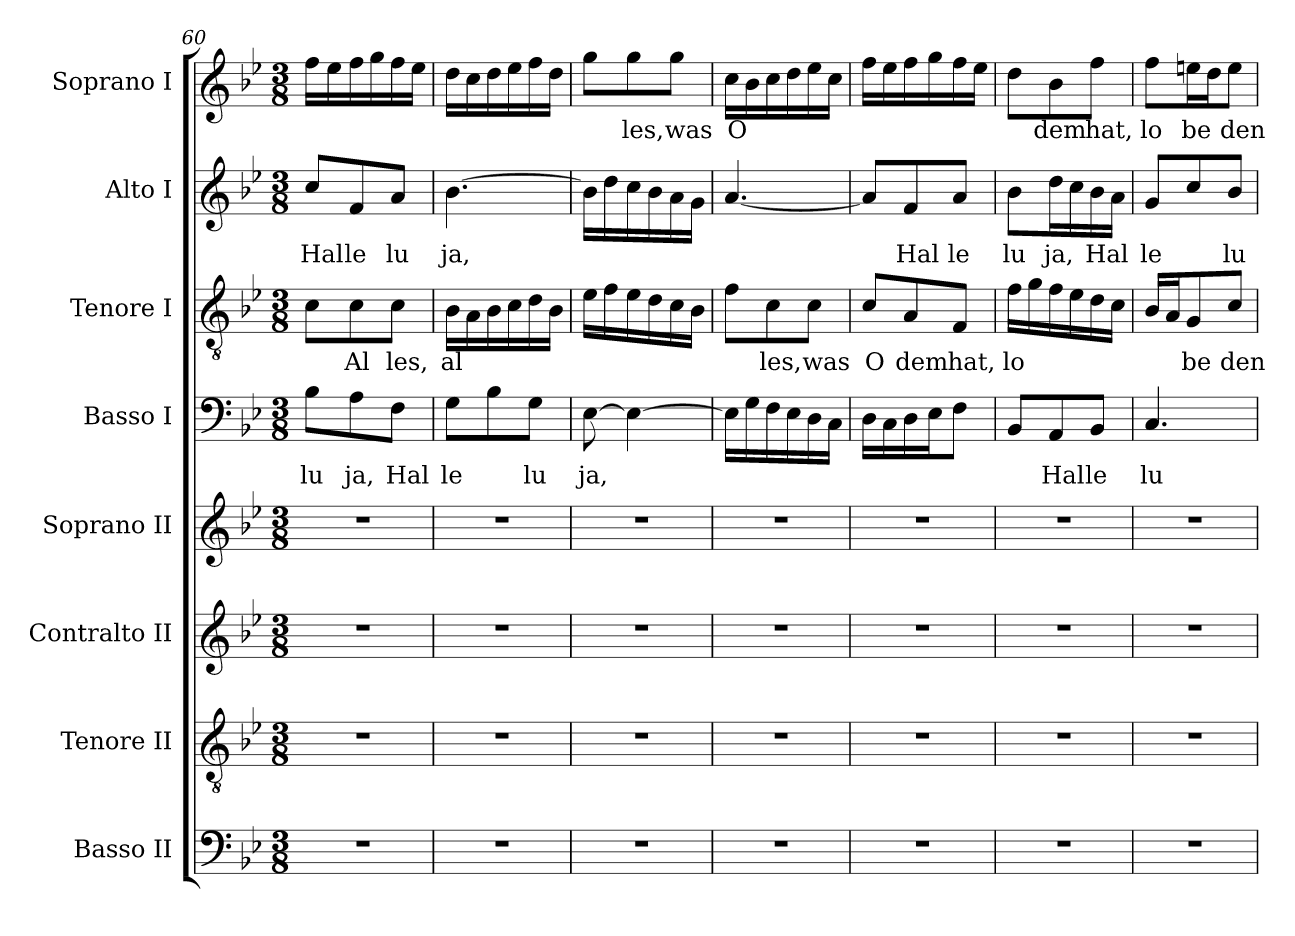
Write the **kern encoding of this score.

**kern	**kern	**kern	**kern	**kern	**text	**kern	**text	**kern	**text	**kern	**text
*part8	*part7	*part6	*part5	*part4	*part4	*part3	*part3	*part2	*part2	*part1	*part1
*staff8	*staff7	*staff6	*staff5	*staff4	*staff4	*staff3	*staff3	*staff2	*staff2	*staff1	*staff1
*I"Basso II	*I"Tenore II	*I"Contralto II	*I"Soprano II	*I"Basso I	*	*I"Tenore I	*	*I"Alto I	*	*I"Soprano I	*
*I'B II	*I'T II	*	*I'S II	*I'B I	*	*I'T I	*	*I'A I.	*	*I'S I	*
*clefF4	*clefGv2	*clefG2	*clefG2	*clefF4	*	*clefGv2	*	*clefG2	*	*clefG2	*
*k[b-e-]	*k[b-e-]	*k[b-e-]	*k[b-e-]	*k[b-e-]	*	*k[b-e-]	*	*k[b-e-]	*	*k[b-e-]	*
*M3/8	*M3/8	*M3/8	*M3/8	*M3/8	*	*M3/8	*	*M3/8	*	*M3/8	*
=60	=60	=60	=60	=60	=60	=60	=60	=60	=60	=60	=60
!	!	!	!	!	!LO:LY:b	!	!	!	!LO:LY:b	!	!
4.r	4.r	4.r	4.r	8B-\L	lu	8c\L	.	8cc/L	Hal	16ff\LL	.
.	.	.	.	.	.	.	.	.	.	16ee-\	.
!	!	!	!	!	!LO:LY:b	!	!LO:LY:b	!	!LO:LY:b	!	!
.	.	.	.	8A\	ja,	8c\	Al	8f/	le	16ff\	.
.	.	.	.	.	.	.	.	.	.	16gg\	.
!	!	!	!	!	!LO:LY:b	!	!LO:LY:b	!	!LO:LY:b	!	!
.	.	.	.	8F\J	Hal	8c\J	les,	8a/J	lu	16ff\	.
.	.	.	.	.	.	.	.	.	.	16ee-\JJ	.
=61	=61	=61	=61	=61	=61	=61	=61	=61	=61	=61	=61
!	!	!	!	!	!LO:LY:b	!	!LO:LY:b	!	!LO:LY:b	!	!
4.r	4.r	4.r	4.r	8G\L	le	16B-\LL	al	[4.b-\	ja,	16dd\LL	.
.	.	.	.	.	.	16A\	.	.	.	16cc\	.
.	.	.	.	8B-\	.	16B-\	.	.	.	16dd\	.
.	.	.	.	.	.	16c\	.	.	.	16ee-\	.
!	!	!	!	!	!LO:LY:b	!	!	!	!	!	!
.	.	.	.	8G\J	lu	16d\	.	.	.	16ff\	.
.	.	.	.	.	.	16B-\JJ	.	.	.	16dd\JJ	.
=62	=62	=62	=62	=62	=62	=62	=62	=62	=62	=62	=62
!	!	!	!	!	!LO:LY:b	!	!	!	!	!	!
4.r	4.r	4.r	4.r	[8E-\	ja,	16e-\LL	.	16b-\LL]	.	8gg\L	.
.	.	.	.	.	.	16f\	.	16dd\	.	.	.
!	!	!	!	!	!	!	!	!	!	!	!LO:LY:b
.	.	.	.	4E-\_	.	16e-\	.	16cc\	.	8gg\	les,
.	.	.	.	.	.	16d\	.	16b-\	.	.	.
!	!	!	!	!	!	!	!	!	!	!	!LO:LY:b
.	.	.	.	.	.	16c\	.	16a\	.	8gg\J	was
.	.	.	.	.	.	16B-\JJ	.	16g\JJ	.	.	.
=63	=63	=63	=63	=63	=63	=63	=63	=63	=63	=63	=63
!	!	!	!	!	!	!	!	!	!	!	!LO:LY:b
4.r	4.r	4.r	4.r	16E-\LL]	.	8f\L	.	[4.a/	.	16cc\LL	O
.	.	.	.	16G\	.	.	.	.	.	16b-\	.
!	!	!	!	!	!	!	!LO:LY:b	!	!	!	!
.	.	.	.	16F\	.	8c\	les,	.	.	16cc\	.
.	.	.	.	16E-\	.	.	.	.	.	16dd\	.
!	!	!	!	!	!	!	!LO:LY:b	!	!	!	!
.	.	.	.	16D\	.	8c\J	was	.	.	16ee-\	.
.	.	.	.	16C\JJ	.	.	.	.	.	16cc\JJ	.
!!LO:PB:g=z
=64	=64	=64	=64	=64	=64	=64	=64	=64	=64	=64	=64
!	!	!	!	!	!	!	!LO:LY:b	!	!	!	!
4.r	4.r	4.r	4.r	16D\LL	.	8c/L	O	8a/L]	.	16ff\LL	.
.	.	.	.	16C\	.	.	.	.	.	16ee-\	.
!	!	!	!	!	!	!	!LO:LY:b	!	!LO:LY:b	!	!
.	.	.	.	16D\	.	8A/	dem	8f/	Hal	16ff\	.
.	.	.	.	16E-\J	.	.	.	.	.	16gg\	.
!	!	!	!	!	!	!	!LO:LY:b	!	!LO:LY:b	!	!
.	.	.	.	8F\J	.	8F/J	hat,	8a/J	le	16ff\	.
.	.	.	.	.	.	.	.	.	.	16ee-\JJ	.
=65	=65	=65	=65	=65	=65	=65	=65	=65	=65	=65	=65
!	!	!	!	!	!	!	!LO:LY:b	!	!LO:LY:b	!	!
4.r	4.r	4.r	4.r	8BB-/L	.	16f\LL	lo	8b-\L	lu	8dd\L	.
.	.	.	.	.	.	16g\	.	.	.	.	.
!	!	!	!	!	!LO:LY:b	!	!	!	!LO:LY:b	!	!LO:LY:b
.	.	.	.	8AA/	Hal	16f\	.	16dd\L	ja,	8b-\	dem
.	.	.	.	.	.	16e-\	.	16cc\	.	.	.
!	!	!	!	!	!LO:LY:b	!	!	!	!LO:LY:b	!	!LO:LY:b
.	.	.	.	8BB-/J	le	16d\	.	16b-\	Hal	8ff\J	hat,
.	.	.	.	.	.	16c\JJ	.	16a\JJ	.	.	.
=66	=66	=66	=66	=66	=66	=66	=66	=66	=66	=66	=66
!	!	!	!	!	!LO:LY:b	!	!	!	!LO:LY:b	!	!LO:LY:b
4.r	4.r	4.r	4.r	4.C/	lu	16B-/LL	.	8g/L	le	8ff\L	lo
.	.	.	.	.	.	16A/J	.	.	.	.	.
!	!	!	!	!	!	!	!LO:LY:b	!	!	!	!LO:LY:b
.	.	.	.	.	.	8G/	be	8cc/	.	16een\L	be
.	.	.	.	.	.	.	.	.	.	16dd\J	.
!	!	!	!	!	!	!	!LO:LY:b	!	!LO:LY:b	!	!LO:LY:b
.	.	.	.	.	.	8c/J	den	8b-/J	lu	8ee\J	den
=	=	=	=	=	=	=	=	=	=	=	=
*-	*-	*-	*-	*-	*-	*-	*-	*-	*-	*-	*-
